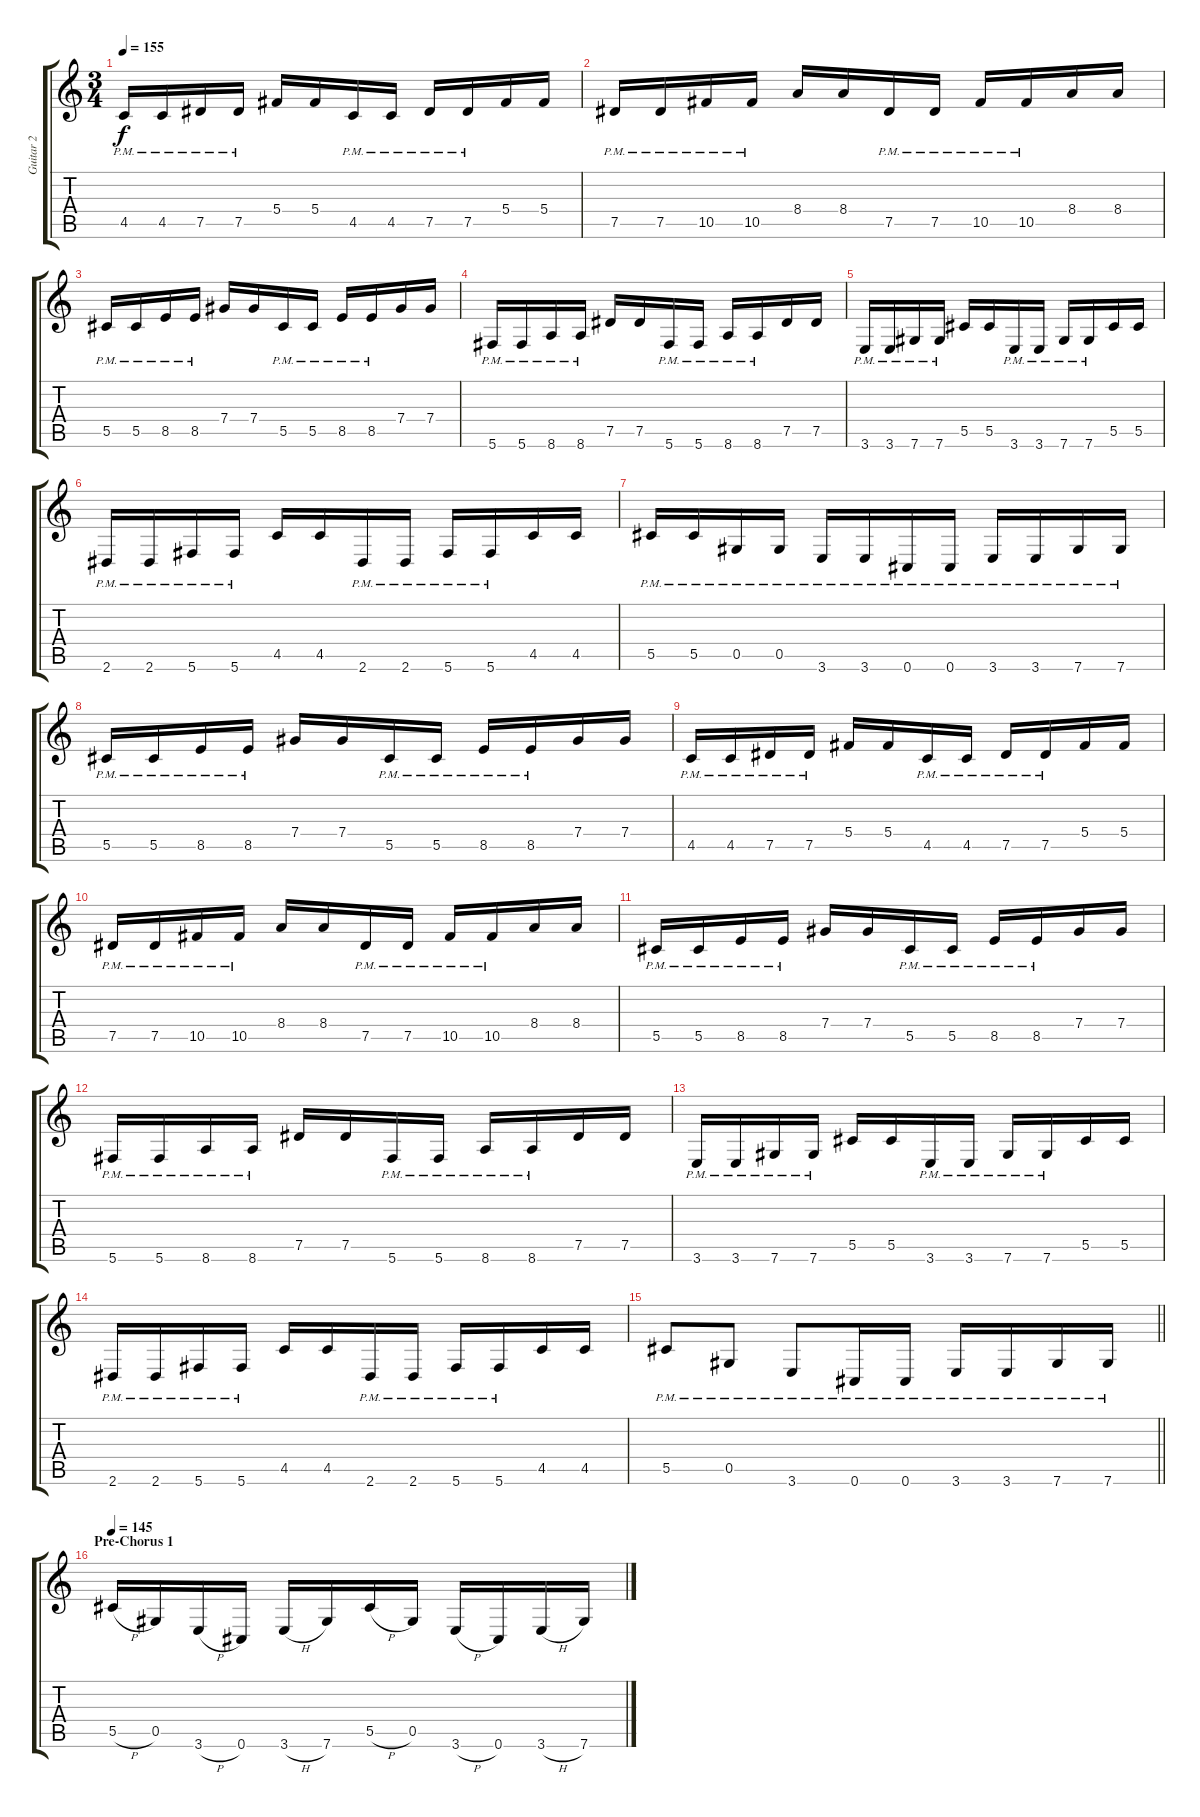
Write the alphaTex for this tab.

\track ("Guitar 2" "Guitar 2") {instrument distortionguitar}
\staff {score tabs}
\tuning (Eb4 Bb3 Gb3 Db3 Ab2 Db2) {hide}
\ts (3 4)
\tempo 155
\clef g2
\ks c
4.5{pm}.16{dy f} 4.5{pm}.16 7.5{pm}.16 7.5{pm}.16 5.4.16 5.4.16 4.5{pm}.16 4.5{pm}.16 7.5{pm}.16 7.5{pm}.16 5.4.16 5.4.16 |
7.5{pm}.16 7.5{pm}.16 10.5{pm}.16 10.5{pm}.16 8.4.16 8.4.16 7.5{pm}.16 7.5{pm}.16 10.5{pm}.16 10.5{pm}.16 8.4.16 8.4.16 |
5.5{pm}.16 5.5{pm}.16 8.5{pm}.16 8.5{pm}.16 7.4.16 7.4.16 5.5{pm}.16 5.5{pm}.16 8.5{pm}.16 8.5{pm}.16 7.4.16 7.4.16 |
5.6{pm}.16 5.6{pm}.16 8.6{pm}.16 8.6{pm}.16 7.5.16 7.5.16 5.6{pm}.16 5.6{pm}.16 8.6{pm}.16 8.6{pm}.16 7.5.16 7.5.16 |
3.6{pm}.16 3.6{pm}.16 7.6{pm}.16 7.6{pm}.16 5.5.16 5.5.16 3.6{pm}.16 3.6{pm}.16 7.6{pm}.16 7.6{pm}.16 5.5.16 5.5.16 |
2.6{pm}.16 2.6{pm}.16 5.6{pm}.16 5.6{pm}.16 4.5.16 4.5.16 2.6{pm}.16 2.6{pm}.16 5.6{pm}.16 5.6{pm}.16 4.5.16 4.5.16 |
5.5{pm}.16 5.5{pm}.16 0.5{pm}.16 0.5{pm}.16 3.6{pm}.16 3.6{pm}.16 0.6{pm}.16 0.6{pm}.16 3.6{pm}.16 3.6{pm}.16 7.6{pm}.16 7.6{pm}.16 |
5.5{pm}.16 5.5{pm}.16 8.5{pm}.16 8.5{pm}.16 7.4.16 7.4.16 5.5{pm}.16 5.5{pm}.16 8.5{pm}.16 8.5{pm}.16 7.4.16 7.4.16 |
4.5{pm}.16 4.5{pm}.16 7.5{pm}.16 7.5{pm}.16 5.4.16 5.4.16 4.5{pm}.16 4.5{pm}.16 7.5{pm}.16 7.5{pm}.16 5.4.16 5.4.16 |
7.5{pm}.16 7.5{pm}.16 10.5{pm}.16 10.5{pm}.16 8.4.16 8.4.16 7.5{pm}.16 7.5{pm}.16 10.5{pm}.16 10.5{pm}.16 8.4.16 8.4.16 |
5.5{pm}.16 5.5{pm}.16 8.5{pm}.16 8.5{pm}.16 7.4.16 7.4.16 5.5{pm}.16 5.5{pm}.16 8.5{pm}.16 8.5{pm}.16 7.4.16 7.4.16 |
5.6{pm}.16 5.6{pm}.16 8.6{pm}.16 8.6{pm}.16 7.5.16 7.5.16 5.6{pm}.16 5.6{pm}.16 8.6{pm}.16 8.6{pm}.16 7.5.16 7.5.16 |
3.6{pm}.16 3.6{pm}.16 7.6{pm}.16 7.6{pm}.16 5.5.16 5.5.16 3.6{pm}.16 3.6{pm}.16 7.6{pm}.16 7.6{pm}.16 5.5.16 5.5.16 |
2.6{pm}.16 2.6{pm}.16 5.6{pm}.16 5.6{pm}.16 4.5.16 4.5.16 2.6{pm}.16 2.6{pm}.16 5.6{pm}.16 5.6{pm}.16 4.5.16 4.5.16 |
\barLineRight lightlight
5.5{pm}.8 0.5{pm}.8 3.6{pm}.8 0.6{pm}.16 0.6{pm}.16 3.6{pm}.16 3.6{pm}.16 7.6{pm}.16 7.6{pm}.16 |
\section ("" "Pre-Chorus 1")
\tempo 145
5.5{h}.16 0.5.16 3.6{h}.16 0.6.16 3.6{h}.16 7.6.16 5.5{h}.16 0.5.16 3.6{h}.16 0.6.16 3.6{h}.16 7.6.16
